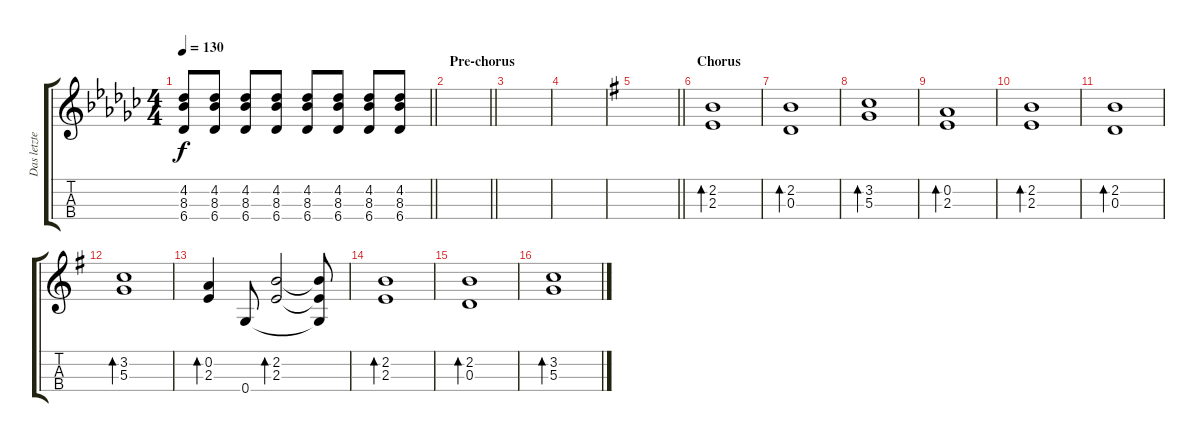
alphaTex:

\track ("Das letzte Einhorn (Cittern)" "Das letzte") {instrument acousticguitarsteel}
\staff {score tabs}
\tuning (E4 A3 D3 G2) {hide}
\ts (4 4)
\tempo 130
\clef g2
\barLineRight lightlight
\ks ebminor
(4.2 8.3 6.4).8{dy f} (4.2 8.3 6.4).8 (4.2 8.3 6.4).8 (4.2 8.3 6.4).8 (4.2 8.3 6.4).8 (4.2 8.3 6.4).8 (4.2 8.3 6.4).8 (4.2 8.3 6.4).8 |
\section ("" "Pre-chorus")
\barLineRight lightlight
|
\section ("" "")
|
|
\barLineRight lightlight
\ks g
|
\section ("" "Chorus")
(2.2 2.3).1{bd 240 volume 9} |
(2.2 0.3).1{bd 240} |
(3.2 5.3).1{bd 240} |
(0.2 2.3).1{bd 240} |
(2.2 2.3).1{bd 240 volume 9} |
(2.2 0.3).1{bd 240} |
(3.2 5.3).1{bd 240} |
(0.2 2.3).4{bd 240} 0.4.8 (2.2 2.3).2{bd 120} (2.2{t} 2.3{t} 0.4{t}).8 |
(2.2 2.3).1{bd 240 volume 9} |
(2.2 0.3).1{bd 240} |
(3.2 5.3).1{bd 240}
